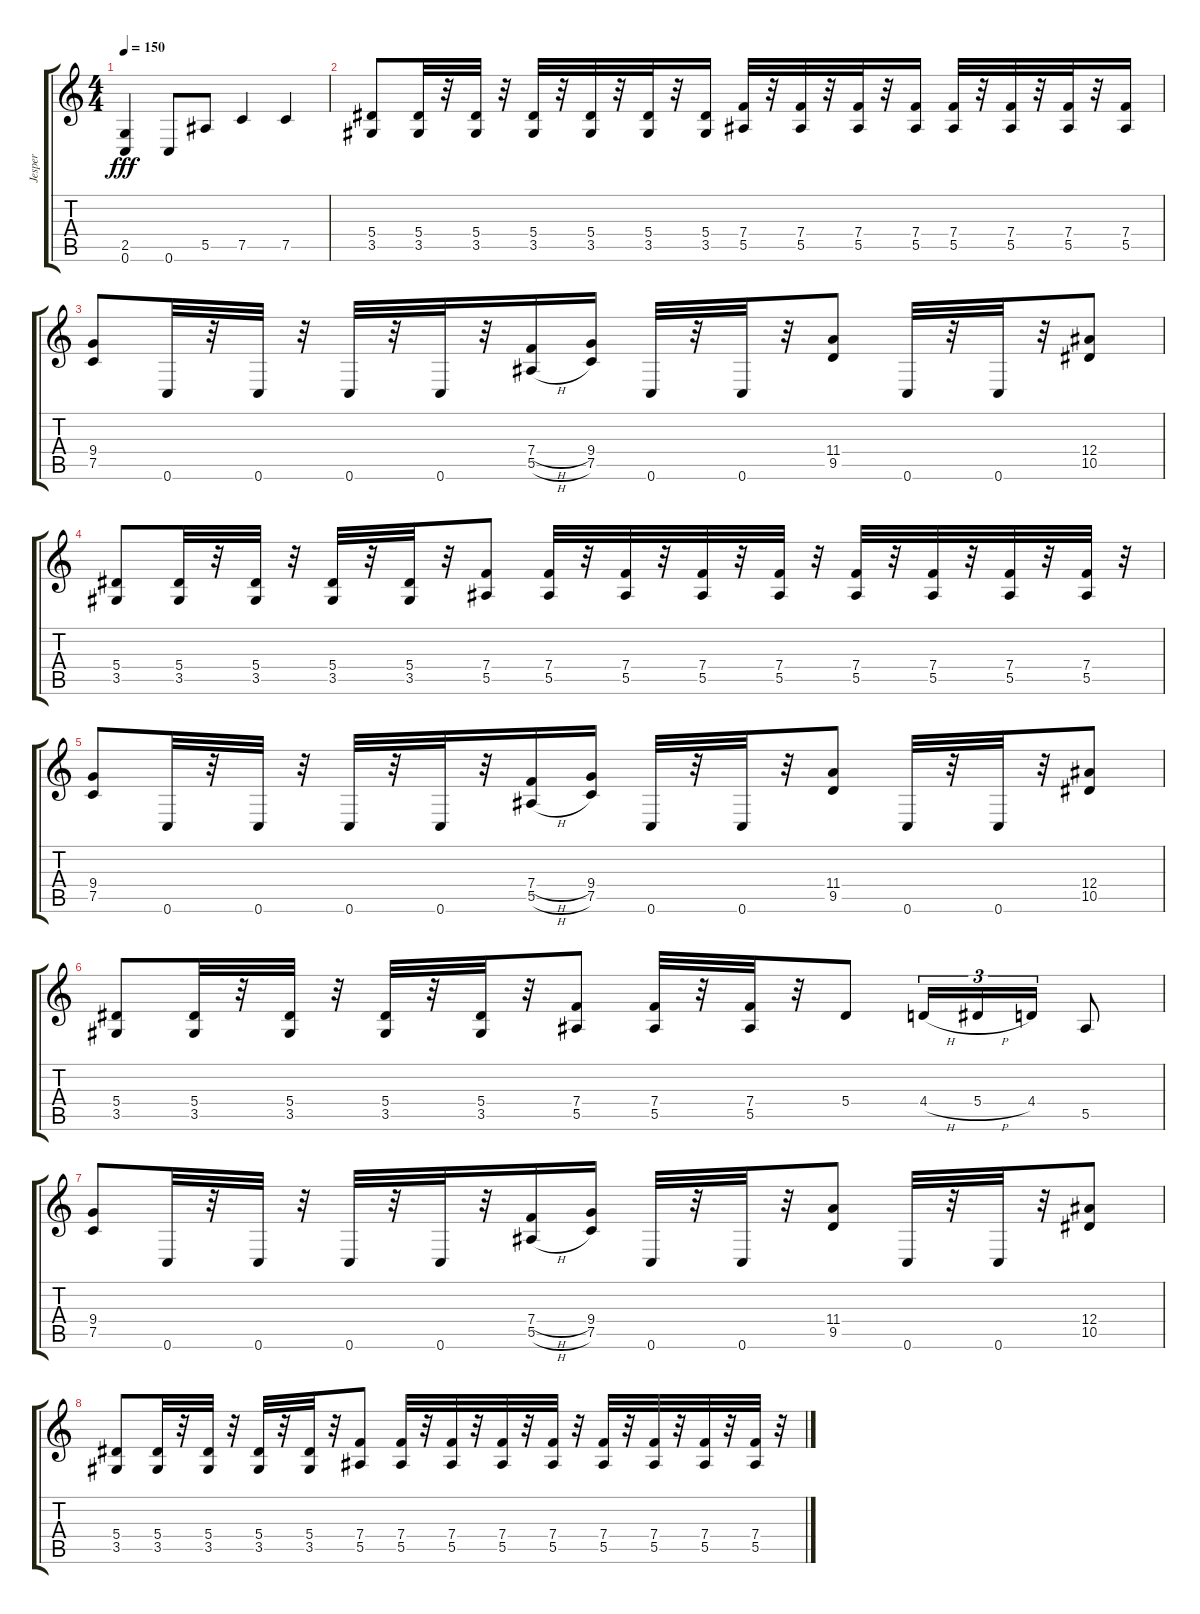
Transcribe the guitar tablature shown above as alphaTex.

\track ("Jesper" "Jesper") {instrument overdrivenguitar}
\staff {score tabs}
\tuning (C4 G3 Eb3 Bb2 F2 C2) {hide}
\ts (4 4)
\tempo 150
\clef g2
\ks c
(2.5 0.6).4{dy fff} 0.6.8 5.5.8 7.5.4 7.5.4 |
(5.4 3.5).8 (5.4 3.5).32 r.32 (5.4 3.5).32 r.32 (5.4 3.5).32 r.32 (5.4 3.5).32 r.32 (5.4 3.5).32 r.32 (5.4 3.5).16 (7.4 5.5).32 r.32 (7.4 5.5).32 r.32 (7.4 5.5).32 r.32 (7.4 5.5).16 (7.4 5.5).32 r.32 (7.4 5.5).32 r.32 (7.4 5.5).32 r.32 (7.4 5.5).16 |
(9.4 7.5).8 0.6.32 r.32 0.6.32 r.32 0.6.32 r.32 0.6.32 r.32 (7.4{h} 5.5{h}).16 (9.4 7.5).16 0.6.32 r.32 0.6.32 r.32 (11.4 9.5).8 0.6.32 r.32 0.6.32 r.32 (12.4 10.5).8 |
(5.4 3.5).8 (5.4 3.5).32 r.32 (5.4 3.5).32 r.32 (5.4 3.5).32 r.32 (5.4 3.5).32 r.32 (7.4 5.5).8 (7.4 5.5).32 r.32 (7.4 5.5).32 r.32 (7.4 5.5).32 r.32 (7.4 5.5).32 r.32 (7.4 5.5).32 r.32 (7.4 5.5).32 r.32 (7.4 5.5).32 r.32 (7.4 5.5).32 r.32 |
(9.4 7.5).8 0.6.32 r.32 0.6.32 r.32 0.6.32 r.32 0.6.32 r.32 (7.4{h} 5.5{h}).16 (9.4 7.5).16 0.6.32 r.32 0.6.32 r.32 (11.4 9.5).8 0.6.32 r.32 0.6.32 r.32 (12.4 10.5).8 |
(5.4 3.5).8 (5.4 3.5).32 r.32 (5.4 3.5).32 r.32 (5.4 3.5).32 r.32 (5.4 3.5).32 r.32 (7.4 5.5).8 (7.4 5.5).32 r.32 (7.4 5.5).32 r.32 5.4.8 4.4{h}.16{tu (3 2)} 5.4{h}.16{tu (3 2)} 4.4.16{tu (3 2)} 5.5.8 |
(9.4 7.5).8 0.6.32 r.32 0.6.32 r.32 0.6.32 r.32 0.6.32 r.32 (7.4{h} 5.5{h}).16 (9.4 7.5).16 0.6.32 r.32 0.6.32 r.32 (11.4 9.5).8 0.6.32 r.32 0.6.32 r.32 (12.4 10.5).8 |
(5.4 3.5).8 (5.4 3.5).32 r.32 (5.4 3.5).32 r.32 (5.4 3.5).32 r.32 (5.4 3.5).32 r.32 (7.4 5.5).8 (7.4 5.5).32 r.32 (7.4 5.5).32 r.32 (7.4 5.5).32 r.32 (7.4 5.5).32 r.32 (7.4 5.5).32 r.32 (7.4 5.5).32 r.32 (7.4 5.5).32 r.32 (7.4 5.5).32 r.32
